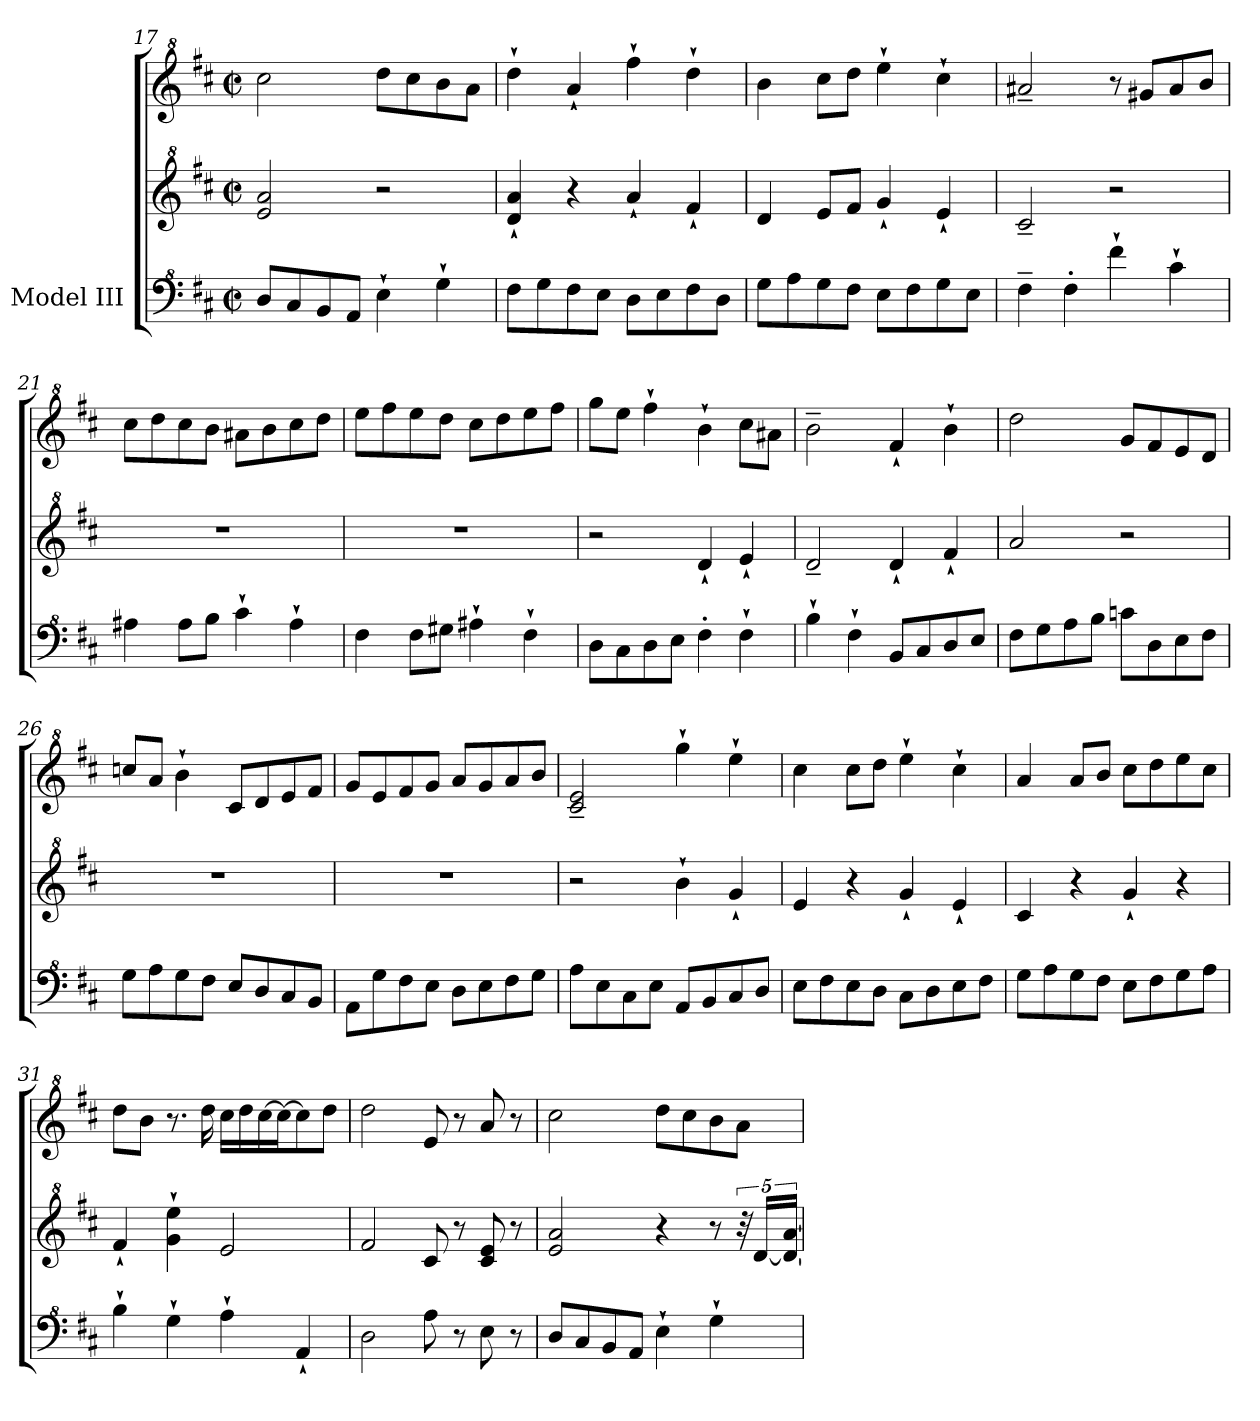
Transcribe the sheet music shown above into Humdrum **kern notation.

**kern	**kern	**kern
*part1	*part1	*part1
*staff3	*staff2	*staff1
*I"Model III	*	*
*clefF^4	*clefG^2	*clefG^2
*k[f#c#]	*k[f#c#]	*k[f#c#]
*M2/2	*M2/2	*M2/2
*met(c|)	*met(c|)	*met(c|)
=17	=17	=17
8d/L	2ee/ 2aa/	2ccc#\
8c#/	.	.
8B/	.	.
8A/J	.	.
4e`\	2r	8ddd\L
.	.	8ccc#\
4g`\	.	8bb\
.	.	8aa\J
=18	=18	=18
8f#\L	4dd/` 4aa/`	4ddd`\
8g\	.	.
8f#\	4r	4aa`/
8e\J	.	.
8d\L	4aa`/	4fff#`\
8e\	.	.
8f#\	4ff#`/	4ddd`\
8d\J	.	.
=19	=19	=19
8g\L	4dd/	4bb\
8a\	.	.
8g\	8ee/L	8ccc#\L
8f#\J	8ff#/J	8ddd\J
8e\L	4gg`/	4eee`\
8f#\	.	.
8g\	4ee`/	4ccc#`\
8e\J	.	.
!!LO:LB:g=z
=20	=20	=20
4f#~\	2cc#~/	2aa#X~/
4f#'\	.	.
4ff#`\	2r	8r
.	.	8gg#X/L
4cc#`\	.	8aa#/
.	.	8bb/J
=21	=21	=21
4a#X\	1r	8ccc#\L
.	.	8ddd\
8a#\L	.	8ccc#\
8b\J	.	8bb\J
4cc#`\	.	8aa#X\L
.	.	8bb\
4a#`\	.	8ccc#\
.	.	8ddd\J
=22	=22	=22
4f#\	1r	8eee\L
.	.	8fff#\
8f#\L	.	8eee\
8g#X\J	.	8ddd\J
4a#X`\	.	8ccc#\L
.	.	8ddd\
4f#`\	.	8eee\
.	.	8fff#\J
=23	=23	=23
8d\L	2r	8ggg\L
8c#\	.	8eee\J
8d\	.	4fff#`\
8e\J	.	.
4f#'\	4dd`/	4bb`\
4f#`\	4ee`/	8ccc#\L
.	.	8aa#X\J
!!LO:LB:g=z
=24	=24	=24
4b`\	2dd~/	2bb~\
4f#`\	.	.
8B/L	4dd`/	4ff#`/
8c#/	.	.
8d/	4ff#`/	4bb`\
8e/J	.	.
=25	=25	=25
8f#\L	2aa/	2ddd\
8g\	.	.
8a\	.	.
8b\J	.	.
8ccn\L	2r	8gg/L
8d\	.	8ff#/
8e\	.	8ee/
8f#\J	.	8dd/J
=26	=26	=26
8g\L	1r	8cccn/L
8a\	.	8aa/J
8g\	.	4bb`\
8f#\J	.	.
8e/L	.	8cc#/L
8d/	.	8dd/
8c#/	.	8ee/
8B/J	.	8ff#/J
=27	=27	=27
8A\L	1r	8gg/L
8g\	.	8ee/
8f#\	.	8ff#/
8e\J	.	8gg/J
8d\L	.	8aa/L
8e\	.	8gg/
8f#\	.	8aa/
8g\J	.	8bb/J
!!LO:PB:g=z
=28	=28	=28
8a\L	2r	2cc#/~ 2ee/~
8e\	.	.
8c#\	.	.
8e\J	.	.
8A/L	4bb`\	4ggg`\
8B/	.	.
8c#/	4gg`/	4eee`\
8d/J	.	.
=29	=29	=29
8e\L	4ee/	4ccc#\
8f#\	.	.
8e\	4r	8ccc#\L
8d\J	.	8ddd\J
8c#\L	4gg`/	4eee`\
8d\	.	.
8e\	4ee`/	4ccc#`\
8f#\J	.	.
=30	=30	=30
8g\L	4cc#/	4aa/
8a\	.	.
8g\	4r	8aa/L
8f#\J	.	8bb/J
8e\L	4gg`/	8ccc#\L
8f#\	.	8ddd\
8g\	4r	8eee\
8a\J	.	8ccc#\J
=31	=31	=31
4b`\	4ff#`/	8ddd\L
.	.	8bb\J
4g`\	4gg\` 4eee\`	8.r
.	.	16ddd\
4a`\	2ee/	16ccc#\LL
.	.	16ddd\
*	*	*MM138
.	.	[16ccc#\
.	.	16ccc#\J_
4A`/	.	8ccc#\]
*	*	*MM132
.	.	8ddd\J
!!LO:LB:g=z
=32	=32	=32
*	*	*MM126
2d\	2ff#/	2ddd\
*	*	*MM132
8a\	8cc#/	8ee/
8r	8r	8r
*	*	*MM138
8e\	8cc#/ 8ee/	8aa/
8r	8r	8r
=33	=33	=33
*	*	*MM144
8d/L	2ee/ 2aa/	2ccc#\
8c#/	.	.
8B/	.	.
8A/J	.	.
4e`\	4r	8ddd\L
.	.	8ccc#\
4g`\	8r	8bb\
.	40r	8aa\J
.	[20dd/LL	.
.	20dd/_ [20aa/JJ	.
=	=	=
*-	*-	*-
